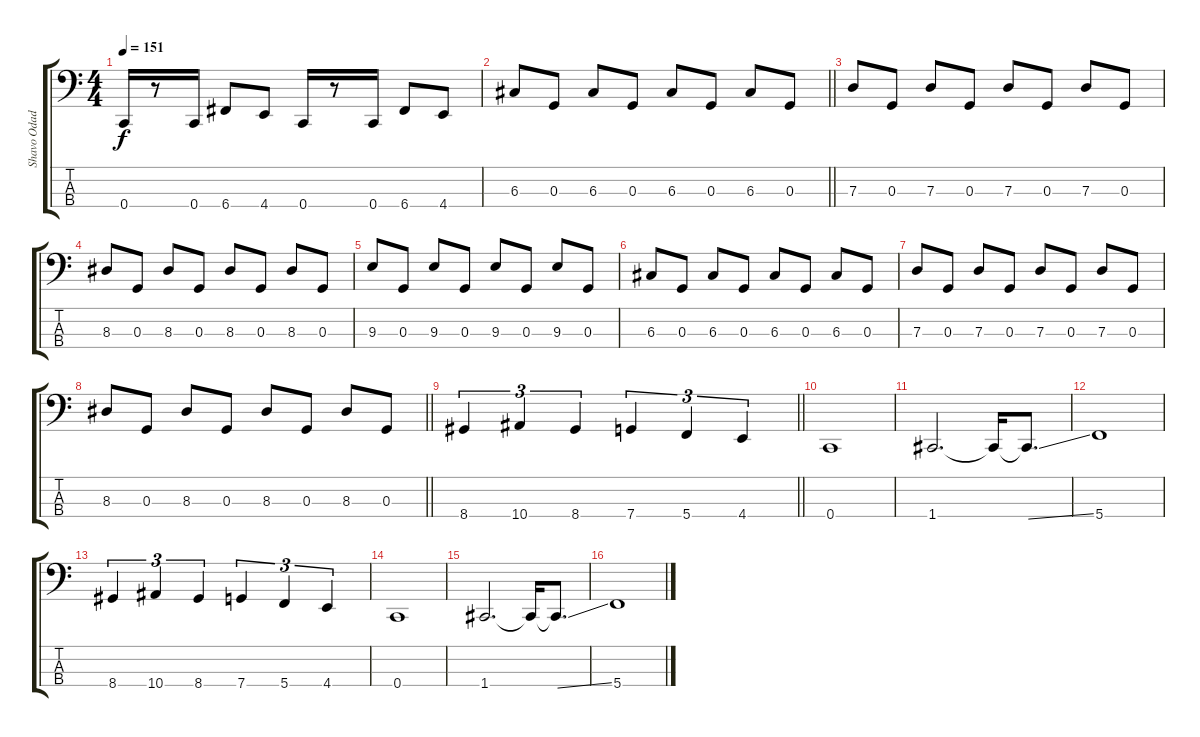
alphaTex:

\track ("Shavo Odadjian" "Shavo Odad") {instrument electricbasspick}
\staff {score tabs}
\tuning (F2 C2 G1 C1) {hide}
\ts (4 4)
\tempo 151
\clef f4
\ks c
0.4.16{dy f} r.8 0.4.16 6.4.8 4.4.8 0.4.16 r.8 0.4.16 6.4.8 4.4.8 |
\barLineRight lightlight
6.3.8 0.3.8 6.3.8 0.3.8 6.3.8 0.3.8 6.3.8 0.3.8 |
7.3.8 0.3.8 7.3.8 0.3.8 7.3.8 0.3.8 7.3.8 0.3.8 |
8.3.8 0.3.8 8.3.8 0.3.8 8.3.8 0.3.8 8.3.8 0.3.8 |
9.3.8 0.3.8 9.3.8 0.3.8 9.3.8 0.3.8 9.3.8 0.3.8 |
6.3.8 0.3.8 6.3.8 0.3.8 6.3.8 0.3.8 6.3.8 0.3.8 |
7.3.8 0.3.8 7.3.8 0.3.8 7.3.8 0.3.8 7.3.8 0.3.8 |
\barLineRight lightlight
8.3.8 0.3.8 8.3.8 0.3.8 8.3.8 0.3.8 8.3.8 0.3.8 |
\barLineRight lightlight
8.4.4{tu (3 2)} 10.4.4{tu (3 2)} 8.4.4{tu (3 2)} 7.4.4{tu (3 2)} 5.4.4{tu (3 2)} 4.4.4{tu (3 2)} |
0.4.1 |
1.4.2{d} 1.4{t}.16 1.4{ss t}.8{d} |
5.4.1 |
8.4.4{tu (3 2)} 10.4.4{tu (3 2)} 8.4.4{tu (3 2)} 7.4.4{tu (3 2)} 5.4.4{tu (3 2)} 4.4.4{tu (3 2)} |
0.4.1 |
1.4.2{d} 1.4{t}.16 1.4{ss t}.8{d} |
5.4.1
